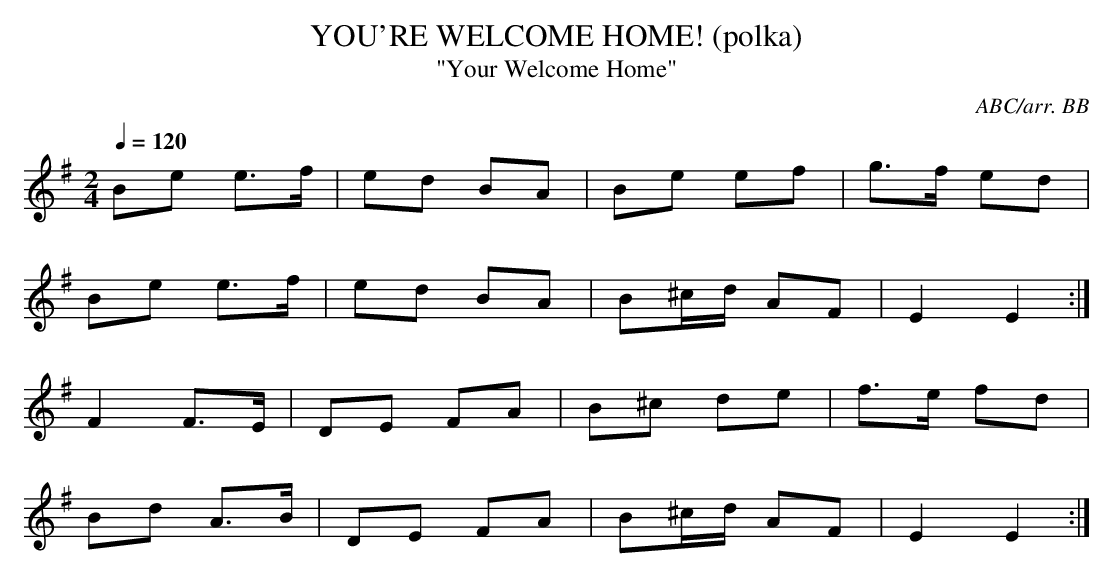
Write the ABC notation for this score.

X:1
T:YOU'RE WELCOME HOME! (polka)
T:"Your Welcome Home"
C:ABC/arr. BB
Y:"Scotch"
Q:1/4=120
M:2/4
L:1/8
K:Em
Be e>f|ed BA|Be ef|g>f ed|
Be e>f|ed BA|B^c/d/ AF|E2 E2 :|
F2 F>E|DE FA|B^c de|f>e fd|
Bd A>B|DE FA|B^c/d/ AF|E2 E2 :|
